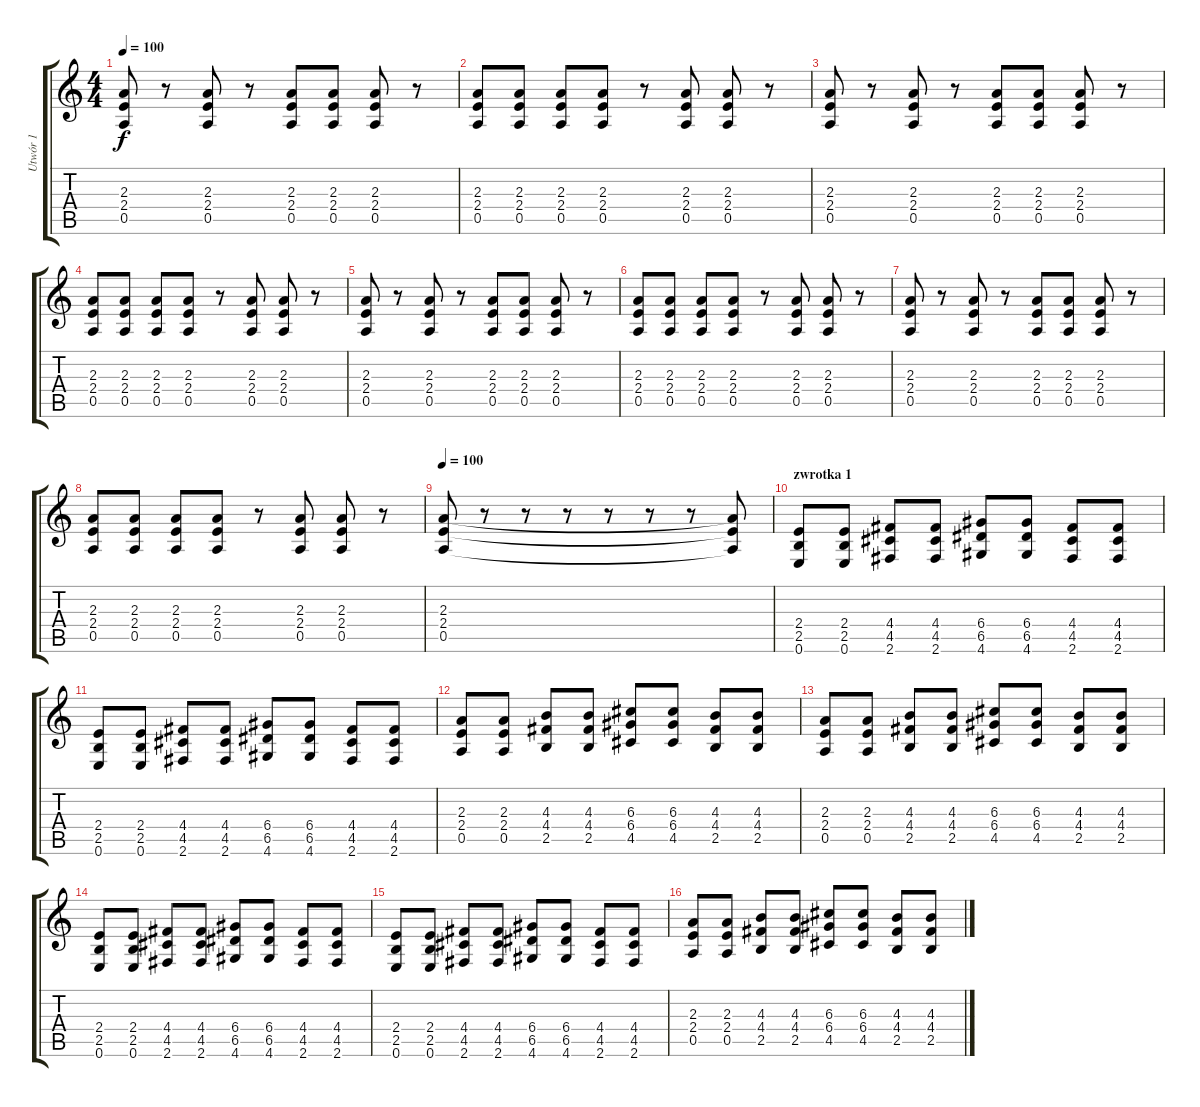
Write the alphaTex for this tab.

\track ("Utwór 1" "Utwór 1") {instrument overdrivenguitar}
\staff {score tabs}
\tuning (E4 B3 G3 D3 A2 E2) {hide}
\ts (4 4)
\tempo 100
\tempo 170
\tempo 100
\clef g2
\ks c
(2.3 2.4 0.5).8{dy f instrument overdrivenguitar} r.8 (2.3 2.4 0.5).8 r.8 (2.3 2.4 0.5).8 (2.3 2.4 0.5).8 (2.3 2.4 0.5).8 r.8 |
(2.3 2.4 0.5).8 (2.3 2.4 0.5).8 (2.3 2.4 0.5).8 (2.3 2.4 0.5).8 r.8 (2.3 2.4 0.5).8 (2.3 2.4 0.5).8 r.8 |
(2.3 2.4 0.5).8 r.8 (2.3 2.4 0.5).8 r.8 (2.3 2.4 0.5).8 (2.3 2.4 0.5).8 (2.3 2.4 0.5).8 r.8 |
(2.3 2.4 0.5).8 (2.3 2.4 0.5).8 (2.3 2.4 0.5).8 (2.3 2.4 0.5).8 r.8 (2.3 2.4 0.5).8 (2.3 2.4 0.5).8 r.8 |
(2.3 2.4 0.5).8 r.8 (2.3 2.4 0.5).8 r.8 (2.3 2.4 0.5).8 (2.3 2.4 0.5).8 (2.3 2.4 0.5).8 r.8 |
(2.3 2.4 0.5).8 (2.3 2.4 0.5).8 (2.3 2.4 0.5).8 (2.3 2.4 0.5).8 r.8 (2.3 2.4 0.5).8 (2.3 2.4 0.5).8 r.8 |
(2.3 2.4 0.5).8 r.8 (2.3 2.4 0.5).8 r.8 (2.3 2.4 0.5).8 (2.3 2.4 0.5).8 (2.3 2.4 0.5).8 r.8 |
(2.3 2.4 0.5).8 (2.3 2.4 0.5).8 (2.3 2.4 0.5).8 (2.3 2.4 0.5).8 r.8 (2.3 2.4 0.5).8 (2.3 2.4 0.5).8 r.8 |
\tempo 100
(2.3 2.4 0.5).8 r.8 r.8 r.8 r.8 r.8 r.8 (2.3{t} 2.4{t} 0.5{t}).8 |
\section ("" "zwrotka 1")
(2.4 2.5 0.6).8 (2.4 2.5 0.6).8 (4.4 4.5 2.6).8 (4.4 4.5 2.6).8 (6.4 6.5 4.6).8 (6.4 6.5 4.6).8 (4.4 4.5 2.6).8 (4.4 4.5 2.6).8 |
(2.4 2.5 0.6).8 (2.4 2.5 0.6).8 (4.4 4.5 2.6).8 (4.4 4.5 2.6).8 (6.4 6.5 4.6).8 (6.4 6.5 4.6).8 (4.4 4.5 2.6).8 (4.4 4.5 2.6).8 |
(2.3 2.4 0.5).8 (2.3 2.4 0.5).8 (4.3 4.4 2.5).8 (4.3 4.4 2.5).8 (6.3 6.4 4.5).8 (6.3 6.4 4.5).8 (4.3 4.4 2.5).8 (4.3 4.4 2.5).8 |
(2.3 2.4 0.5).8 (2.3 2.4 0.5).8 (4.3 4.4 2.5).8 (4.3 4.4 2.5).8 (6.3 6.4 4.5).8 (6.3 6.4 4.5).8 (4.3 4.4 2.5).8 (4.3 4.4 2.5).8 |
(2.4 2.5 0.6).8 (2.4 2.5 0.6).8 (4.4 4.5 2.6).8 (4.4 4.5 2.6).8 (6.4 6.5 4.6).8 (6.4 6.5 4.6).8 (4.4 4.5 2.6).8 (4.4 4.5 2.6).8 |
(2.4 2.5 0.6).8 (2.4 2.5 0.6).8 (4.4 4.5 2.6).8 (4.4 4.5 2.6).8 (6.4 6.5 4.6).8 (6.4 6.5 4.6).8 (4.4 4.5 2.6).8 (4.4 4.5 2.6).8 |
(2.3 2.4 0.5).8 (2.3 2.4 0.5).8 (4.3 4.4 2.5).8 (4.3 4.4 2.5).8 (6.3 6.4 4.5).8 (6.3 6.4 4.5).8 (4.3 4.4 2.5).8 (4.3 4.4 2.5).8
